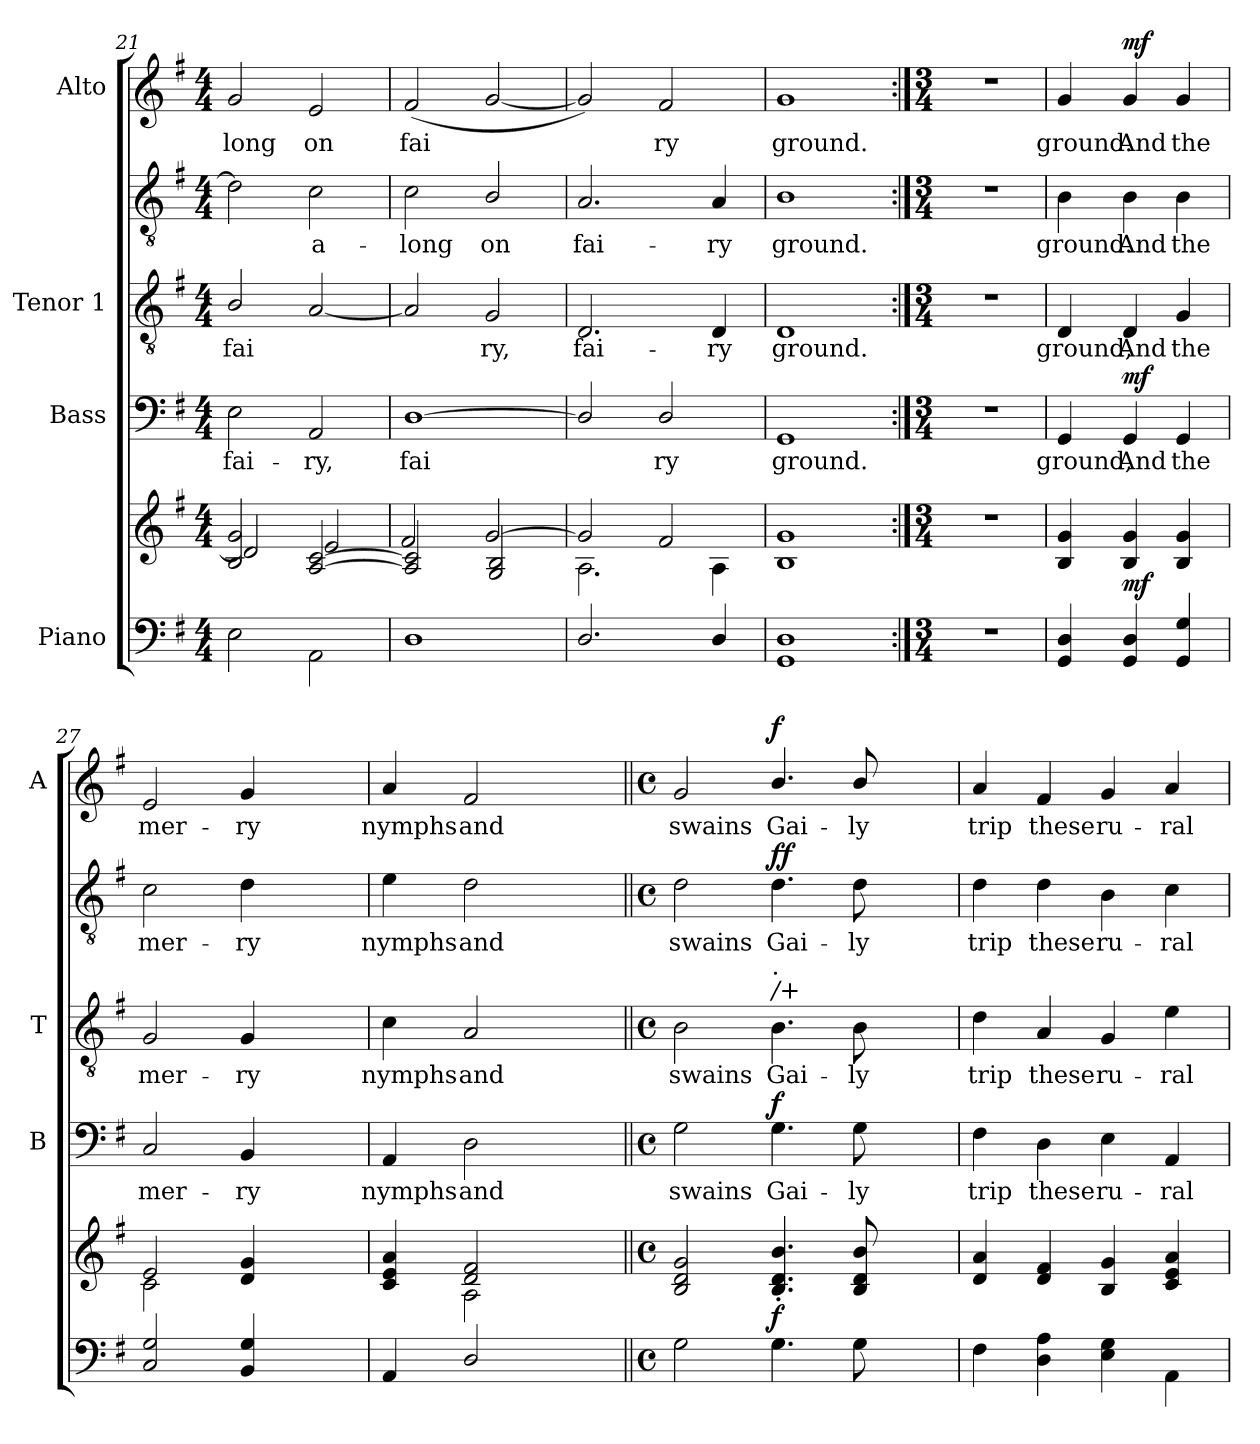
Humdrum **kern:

**kern	**kern	**dynam	**kern	**text	**dynam	**kern	**text	**kern	**text	**dynam	**kern	**text	**dynam
*part4	*part4	*part4	*part3	*part3	*part3	*part2	*part2	*part2	*part2	*part2	*part1	*part1	*part1
*staff6	*staff5	*staff5/6	*staff4	*staff4	*staff4	*staff3	*staff3	*staff2	*staff2	*staff2/3	*staff1	*staff1	*staff1
*I"Piano	*	*	*I"Bass	*	*	*I"Tenor 1	*	*	*	*	*I"Alto	*	*
*	*	*	*I'B	*	*	*I'T	*	*	*	*	*I'A	*	*
*clefF4	*clefG2	*	*clefF4	*	*	*clefGv2	*	*clefGv2	*	*	*clefG2	*	*
*k[f#]	*k[f#]	*	*k[f#]	*	*	*k[f#]	*	*k[f#]	*	*	*k[f#]	*	*
*G:	*G:	*	*G:	*	*	*G:	*	*G:	*	*	*G:	*	*
*M4/4	*M4/4	*	*M4/4	*	*	*M4/4	*	*M4/4	*	*	*M4/4	*	*
=21	=21	=21	=21	=21	=21	=21	=21	=21	=21	=21	=21	=21	=21
*	*^	*	*	*	*	*	*	*	*	*	*	*	*
*	*	*^	*	*	*	*	*	*	*	*	*	*	*	*
!	!	!	!	!	!	!LO:LY:b	!	!	!LO:LY:b	!	!	!	!	!LO:LY:b	!
2E\	2B/ 2g/	2ryy	2d/]	.	2E\	fai-	.	2B/	-fai­	2d\]	.	.	2g/	-long	.
!	!	!	!	!	!	!LO:LY:b	!	!	!	!	!LO:LY:b	!	!	!LO:LY:b	!
2AA\	[2A/ [2c/	2ryy	2e/	.	2AA/	-ry,	.	[2A/	.	2c\	a-	.	2e/	on	.
=22	=22	=22	=22	=22	=22	=22	=22	=22	=22	=22	=22	=22	=22	=22	=22
*^	*	*	*	*	*	*	*	*	*	*	*	*	*	*	*
!	!	!	!	!	!	!	!LO:LY:b	!	!	!	!	!LO:LY:b	!	!	!LO:LY:b	!
*	*	*	*v	*v	*	*	*	*	*	*	*	*	*	*	*	*
1D	1ryy	2A/] 2c/]	2f#/	.	[1D	fai­	.	2A/]	.	2c\	long	.	(<2f#/	fai­	.
!	!	!	!	!	!	!	!	!	!LO:LY:b	!	!LO:LY:b	!	!	!	!
.	.	[>2g/	2G/ 2B/	.	.	.	.	2G/	ry,	2B/	on	.	[2g/	.	.
=23	=23	=23	=23	=23	=23	=23	=23	=23	=23	=23	=23	=23	=23	=23	=23
!	!	!	!	!	!	!	!	!	!LO:LY:b	!	!LO:LY:b	!	!	!	!
2.D/	1ryy	2g/]	2.A\	.	2D/]	.	.	2.D/	fai-	2.A/	fai-	.	2g/])	.	.
!	!	!	!	!	!	!LO:LY:b	!	!	!	!	!	!	!	!LO:LY:b	!
.	.	2f#/	.	.	2D/	ry	.	.	.	.	.	.	2f#/	ry	.
!	!	!	!	!	!	!	!	!	!LO:LY:b	!	!LO:LY:b	!	!	!	!
4D/	.	.	4A\	.	.	.	.	4D/	-ry	4A/	-ry	.	.	.	.
=24	=24	=24	=24	=24	=24	=24	=24	=24	=24	=24	=24	=24	=24	=24	=24
!	!	!	!	!	!	!LO:LY:b	!	!	!LO:LY:b	!	!LO:LY:b	!	!	!LO:LY:b	!
1GG 1D	1ryy	1g	1B	.	1GG	ground.	.	1D	ground.	1B	ground.	.	1g	ground.	.
*v	*v	*	*	*	*	*	*	*	*	*	*	*	*	*	*
*	*v	*v	*	*	*	*	*	*	*	*	*	*	*	*
=25:|!	=25:|!	=25:|!	=25:|!	=25:|!	=25:|!	=25:|!	=25:|!	=25:|!	=25:|!	=25:|!	=25:|!	=25:|!	=25:|!
*M3/4	*M3/4	*	*M3/4	*	*	*M3/4	*	*M3/4	*	*	*M3/4	*	*
2.r	2.r	.	2.r	.	.	2.r	.	2.r	.	.	2.r	.	.
!!LO:LB:g=z
=26	=26	=26	=26	=26	=26	=26	=26	=26	=26	=26	=26	=26	=26
*^	*^	*	*	*	*	*	*	*	*	*	*	*	*
!	!	!	!	!	!	!LO:LY:b	!	!	!LO:LY:b	!	!LO:LY:b	!	!	!LO:LY:b	!
4GG/ 4D/	2.ryy	4B/ 4g/	4ryy	.	4GG/	ground,	.	4D/	ground,	4B\	ground.	.	4g/	ground.	.
!	!	!	!	!LO:DY:b	!	!LO:LY:b	!LO:DY:b	!	!LO:LY:b	!	!LO:LY:b	!LO:DY:b=2	!	!LO:LY:b	!
!	!	!	!	!	!	!	!	!	!	!	!	!LO:DY:n=1:b	!	!	!LO:DY:b
4GG/ 4D/	.	4B/ 4g/	4ryy	mf	4GG/	And	mf	4D/	And	4B\	And	mf mf	4g/	And	mf
!	!	!	!	!	!	!LO:LY:b	!	!	!LO:LY:b	!	!LO:LY:b	!	!	!LO:LY:b	!
4GG/ 4G/	.	4B/ 4g/	4ryy	.	4GG/	the	.	4G/	the	4B\	the	.	4g/	the	.
=27	=27	=27	=27	=27	=27	=27	=27	=27	=27	=27	=27	=27	=27	=27	=27
!	!	!	!	!	!	!LO:LY:b	!	!	!LO:LY:b	!	!LO:LY:b	!	!	!LO:LY:b	!
2C/ 2G/	2.ryy	2e/	2c\	.	2C/	mer-	.	2G/	mer-	2c\	mer-	.	2e/	mer-	.
!	!	!	!	!	!	!LO:LY:b	!	!	!LO:LY:b	!	!LO:LY:b	!	!	!LO:LY:b	!
4BB/ 4G/	.	4d/ 4g/	4ryy	.	4BB/	-ry	.	4G/	-ry	4d\	-ry	.	4g/	-ry	.
4ryy	4ryy	4ryy	4ryy	.	4ryy	.	.	4ryy	.	4ryy	.	.	4ryy	.	.
=28	=28	=28	=28	=28	=28	=28	=28	=28	=28	=28	=28	=28	=28	=28	=28
!	!	!	!	!	!	!LO:LY:b	!	!	!LO:LY:b	!	!LO:LY:b	!	!	!LO:LY:b	!
4AA/	2.ryy	4c/ 4e/ 4a/	4ryy	.	4AA/	nymphs	.	4c\	nymphs	4e\	nymphs	.	4a/	nymphs	.
!	!	!	!	!	!	!LO:LY:b	!	!	!LO:LY:b	!	!LO:LY:b	!	!	!LO:LY:b	!
2D/	.	2d/ 2f#/	2A\	.	2D\	and	.	2A/	and	2d\	and	.	2f#/	and	.
4ryy	4ryy	4ryy	4ryy	.	4ryy	.	.	4ryy	.	4ryy	.	.	4ryy	.	.
=29||	=29||	=29||	=29||	=29||	=29||	=29||	=29||	=29||	=29||	=29||	=29||	=29||	=29||	=29||	=29||
*M4/4	*	*M4/4	*	*	*M4/4	*	*	*M4/4	*	*M4/4	*	*	*M4/4	*	*
*met(c)	*	*met(c)	*	*	*met(c)	*	*	*met(c)	*	*met(c)	*	*	*met(c)	*	*
!	!	!	!	!	!	!LO:LY:b	!	!	!LO:LY:b	!	!LO:LY:b	!	!	!LO:LY:b	!
2G\	1ryy	2B/ 2d/ 2g/	2ryy	.	2G\	swains	.	2B\	swains	2d\	swains	.	2g/	swains	.
!	!	!	!	!	!	!	!	!LO:TX:a:i:t=/+	!	!	!	!	!	!	!
!	!	!	!	!	!	!	!	!LO:TX:a:t=.	!	!	!	!	!	!	!
!	!	!	!	!LO:DY:b	!	!LO:LY:b	!LO:DY:b	!	!LO:LY:b	!	!LO:LY:b	!LO:DY:b=2	!	!LO:LY:b	!
!	!	!	!	!	!	!	!	!	!	!	!	!LO:DY:n=1:b	!	!	!LO:DY:b
4.G\	.	4.B/'< 4.d/'< 4.b/'<	2ryy	f	4.G\	Gai-	f	4.B\	Gai-	4.d\	Gai-	f f	4.b/	Gai-	f
!	!	!	!	!	!	!LO:LY:b	!	!	!LO:LY:b	!	!LO:LY:b	!	!	!LO:LY:b	!
8G\	.	8B/ 8d/ 8b/	.	.	8G\	-ly	.	8B\	-ly	8d\	-ly	.	8b/	-ly	.
4ryy	4ryy	4ryy	4ryy	.	4ryy	.	.	4ryy	.	4ryy	.	.	4ryy	.	.
=30	=30	=30	=30	=30	=30	=30	=30	=30	=30	=30	=30	=30	=30	=30	=30
!	!	!	!	!	!	!LO:LY:b	!	!	!LO:LY:b	!	!LO:LY:b	!	!	!LO:LY:b	!
1ryy	4F#\	4d/ 4a/	2ryy	.	4F#\	trip	.	4d\	trip	4d\	trip	.	4a/	trip	.
!	!	!	!	!	!	!LO:LY:b	!	!	!LO:LY:b	!	!LO:LY:b	!	!	!LO:LY:b	!
.	4D\ 4A\	4d/ 4f#/	.	.	4D\	these	.	4A/	these	4d\	these	.	4f#/	these	.
!	!	!	!	!	!	!LO:LY:b	!	!	!LO:LY:b	!	!LO:LY:b	!	!	!LO:LY:b	!
.	4E\ 4G\	4B/ 4g/	2ryy	.	4E\	ru-	.	4G/	ru-	4B\	ru-	.	4g/	ru-	.
!	!	!	!	!	!	!LO:LY:b	!	!	!LO:LY:b	!	!LO:LY:b	!	!	!LO:LY:b	!
.	4AA\	4c/ 4e/ 4a/	.	.	4AA/	-ral	.	4e\	-ral	4c\	-ral	.	4a/	-ral	.
*v	*v	*	*	*	*	*	*	*	*	*	*	*	*	*	*
*	*v	*v	*	*	*	*	*	*	*	*	*	*	*	*
=	=	=	=	=	=	=	=	=	=	=	=	=	=
*-	*-	*-	*-	*-	*-	*-	*-	*-	*-	*-	*-	*-	*-
